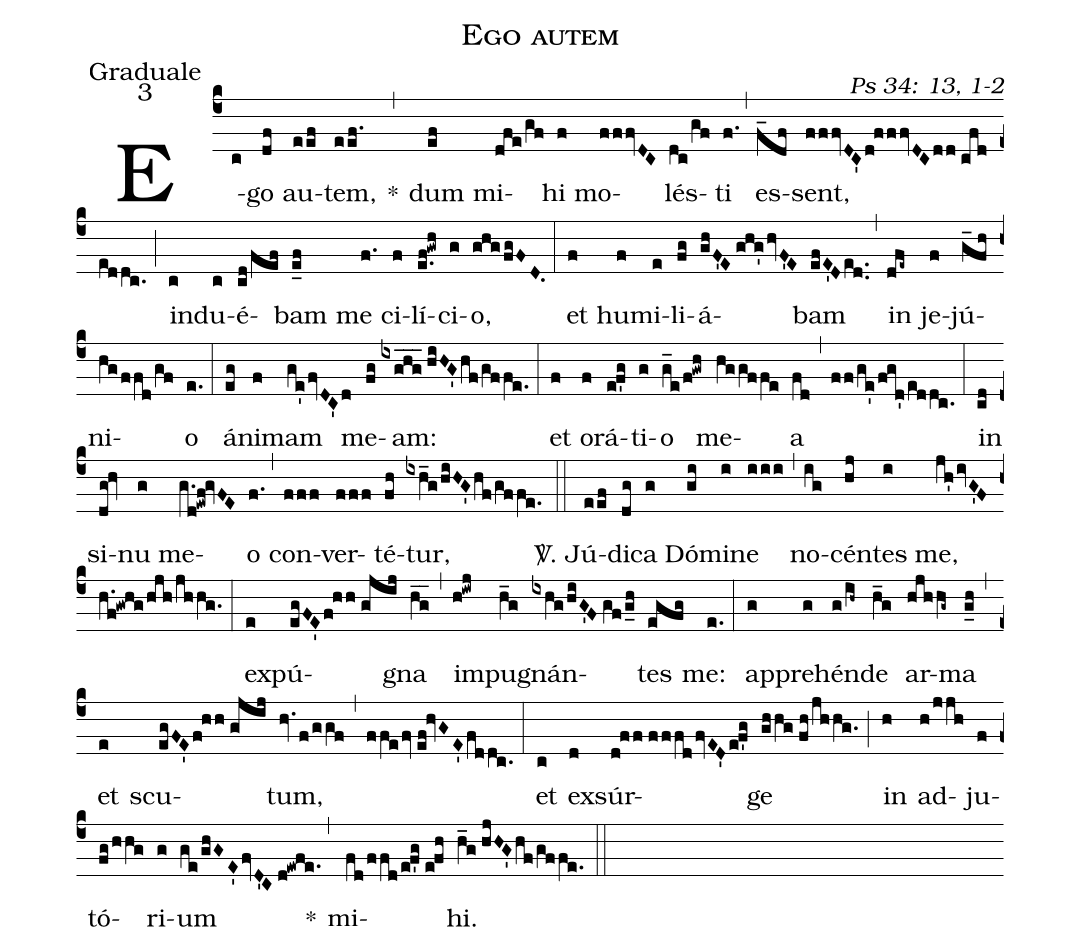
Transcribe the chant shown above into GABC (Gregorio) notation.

name: Ego autem;
office-part: Graduale;
mode: 3;
commentary: Ps 34: 13, 1-2;
%%
(c4) E(c)go(df) au(eef)tem,(eef.) *(,) dum(ef) mi(dfe/gf)hi(f) mo(fffvDC)lés(dc/gf)ti(f.) (,) es(f_df)sent,(ff/fvDC'/d!fffvDC/dd//cfd/eddc.) (;) ind(c)u(c)é(cd/fef)bam(e_f) me(f.) ci(f)lí(e.f!gwh)ci(g)o,(ghg/fgFD.) (:)
et(f) hu(f)mi(e)li(fg)á(ghF'E//ghg'/hvF'E)bam(efE'Ded..) (,) in(dfe~) je(f)jú(g_fh)ni(hg/ffd/gf)o(e.) (:)
á(eg)ni(f)mam(ge'/fvDC'd) me(fg)am:(ixghg___//hiHG'/hf/gffe.) (:)
et(f) o(f)rá(e!f'g)ti(g)o(g_e/f!gwh) me(hggffe)a(fd) (,) (ff/ge'/fgd'/eddc.) (:)
in(cd) si(dg!hv)nu(g) me(g.d!ewf!gvFE)o(f.) (,) con(fff)ver(fff)té(fh)tur,(ixh_g/hiHG'hf/gffe.) (::)
<sp>V/</sp>. Jú(eef)di(dg)ca(g) Dó(gi)mi(i)ne(iii) (,) no(ig)cén(hj)tes(i) me,(jh'/ivG'F//h.f!gwhg/hjh/jhhg.) (:)
ex(e)pú(egFE'f!hh//gjij)gna(hg__) (,) im(h!iwj)pu(h_g)gnán(ixhg/hiG'F//gf/g_h)tes(egfg) me:(e.) (:)
ap(g)pre(g)hén(g/ih~)de(h_g) ar(hjhhg~)ma(g_h) (,) et(e) scu(egFE'f!hh//gjij)tum,(hv.f/ggf) (,) (ffe/fv//ef!hvGE'fddc.) (:)
et(c) ex(d)súr(d!ff//fffd/fvED'e!f'g)ge(ghhg//fh/jhhg.) (;) in(h) ad(h/jjh)ju(f)tó(fg/hhg)ri(g)um(ge/ghGE'fvD'C//d!ewfe.) *(,) mi(fd/ffd/e!f'g//e!fh)hi.(h_g//hjHG'hf/gffe.) (::)
